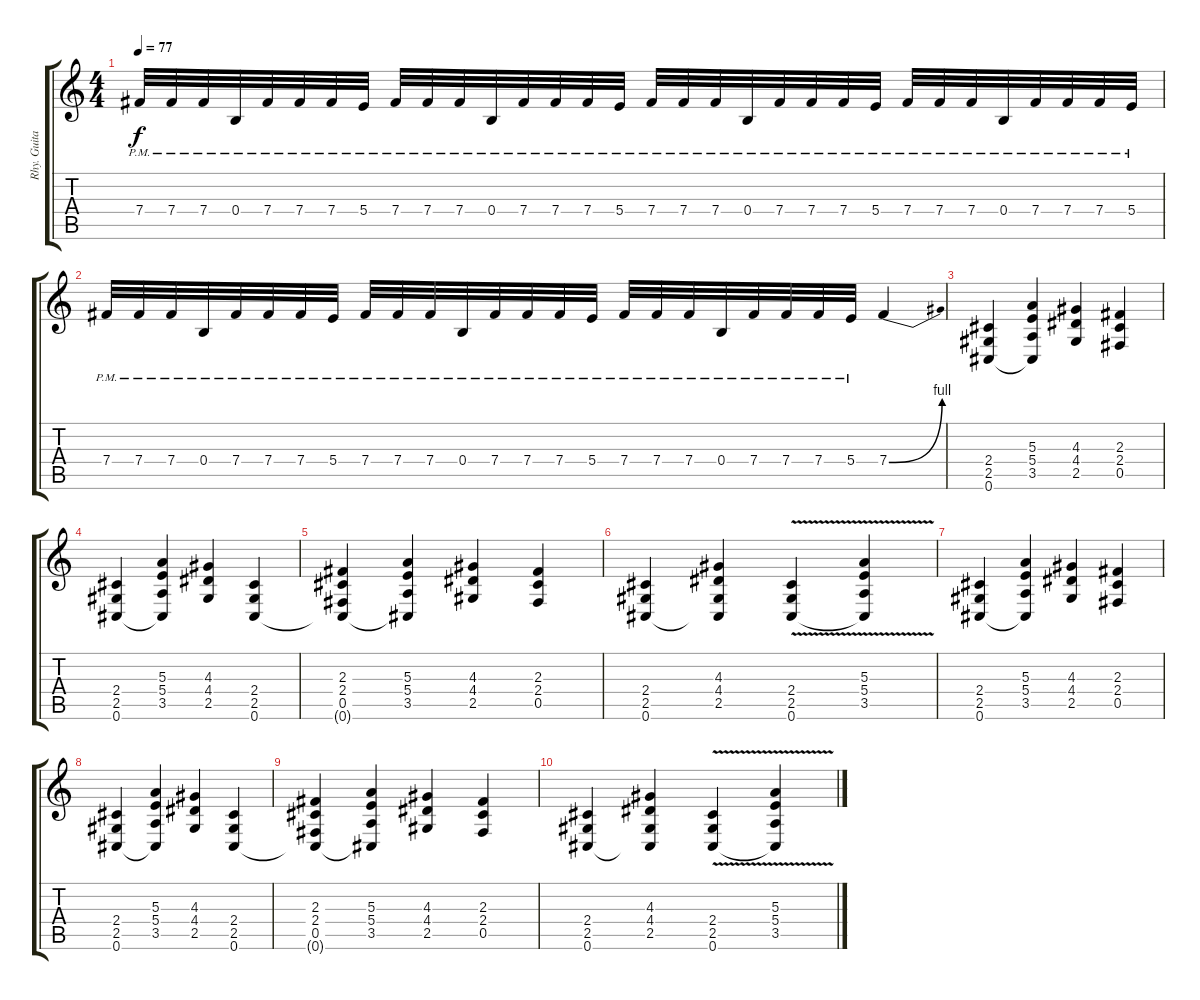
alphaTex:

\track ("Rhy. Guitar 1" "Rhy. Guita") {instrument overdrivenguitar}
\staff {score tabs}
\tuning (Db4 Ab3 E3 B2 Gb2 Db2) {hide}
\ts (4 4)
\tempo 77
\clef g2
\ks c
7.4{pm}.32{dy f} 7.4{pm}.32 7.4{pm}.32 0.4{pm}.32 7.4{pm}.32 7.4{pm}.32 7.4{pm}.32 5.4{pm}.32 7.4{pm}.32 7.4{pm}.32 7.4{pm}.32 0.4{pm}.32 7.4{pm}.32 7.4{pm}.32 7.4{pm}.32 5.4{pm}.32 7.4{pm}.32 7.4{pm}.32 7.4{pm}.32 0.4{pm}.32 7.4{pm}.32 7.4{pm}.32 7.4{pm}.32 5.4{pm}.32 7.4{pm}.32 7.4{pm}.32 7.4{pm}.32 0.4{pm}.32 7.4{pm}.32 7.4{pm}.32 7.4{pm}.32 5.4{pm}.32 |
7.4{pm}.32 7.4{pm}.32 7.4{pm}.32 0.4{pm}.32 7.4{pm}.32 7.4{pm}.32 7.4{pm}.32 5.4{pm}.32 7.4{pm}.32 7.4{pm}.32 7.4{pm}.32 0.4{pm}.32 7.4{pm}.32 7.4{pm}.32 7.4{pm}.32 5.4{pm}.32 7.4{pm}.32 7.4{pm}.32 7.4{pm}.32 0.4{pm}.32 7.4{pm}.32 7.4{pm}.32 7.4{pm}.32 5.4{pm}.32 7.4{be (bend 0 0 60 4)}.4 |
(2.4 2.5 0.6).4 (5.3 5.4 3.5 0.6{t}).4 (4.3 4.4 2.5).4 (2.3 2.4 0.5).4 |
(2.4 2.5 0.6).4 (5.3 5.4 3.5 0.6{t}).4 (4.3 4.4 2.5).4 (2.4 2.5 0.6).4 |
(2.3 2.4 0.5 0.6{t}).4 (5.3 5.4 3.5 0.6{t}).4 (4.3 4.4 2.5).4 (2.3 2.4 0.5).4 |
(2.4 2.5 0.6).4 (4.3 4.4 2.5 0.6{t}).4 (2.4 2.5 0.6{v}).4 (5.3 5.4 3.5 0.6{t}).4 |
(2.4 2.5 0.6).4 (5.3 5.4 3.5 0.6{t}).4 (4.3 4.4 2.5).4 (2.3 2.4 0.5).4 |
(2.4 2.5 0.6).4 (5.3 5.4 3.5 0.6{t}).4 (4.3 4.4 2.5).4 (2.4 2.5 0.6).4 |
(2.3 2.4 0.5 0.6{t}).4 (5.3 5.4 3.5 0.6{t}).4 (4.3 4.4 2.5).4 (2.3 2.4 0.5).4 |
(2.4 2.5 0.6).4 (4.3 4.4 2.5 0.6{t}).4 (2.4 2.5 0.6{v}).4 (5.3 5.4 3.5 0.6{t}).4
